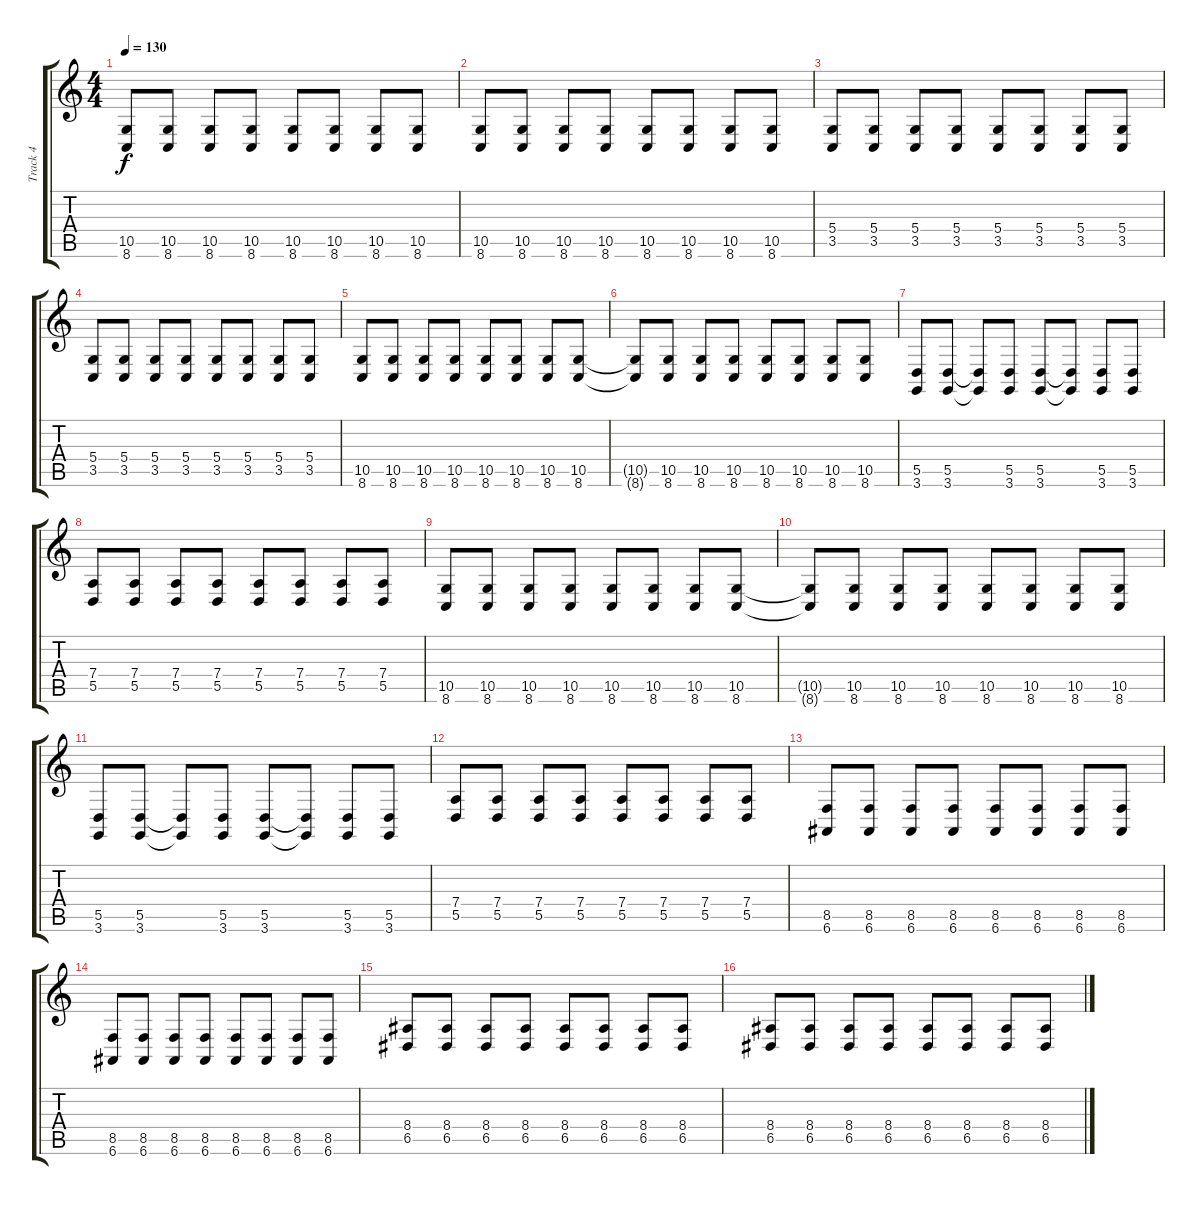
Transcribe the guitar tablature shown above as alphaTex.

\track ("Track 4" "Track 4") {instrument brightacousticpiano}
\staff {score tabs}
\tuning (E4 B3 G3 D3 A2 E2) {hide}
\ts (4 4)
\tempo 130
\clef g2
\ks c
(10.5 8.6).8{dy f} (10.5 8.6).8 (10.5 8.6).8 (10.5 8.6).8 (10.5 8.6).8 (10.5 8.6).8 (10.5 8.6).8 (10.5 8.6).8 |
(10.5 8.6).8 (10.5 8.6).8 (10.5 8.6).8 (10.5 8.6).8 (10.5 8.6).8 (10.5 8.6).8 (10.5 8.6).8 (10.5 8.6).8 |
(5.4 3.5).8 (5.4 3.5).8 (5.4 3.5).8 (5.4 3.5).8 (5.4 3.5).8 (5.4 3.5).8 (5.4 3.5).8 (5.4 3.5).8 |
(5.4 3.5).8 (5.4 3.5).8 (5.4 3.5).8 (5.4 3.5).8 (5.4 3.5).8 (5.4 3.5).8 (5.4 3.5).8 (5.4 3.5).8 |
(10.5 8.6).8{volume 16} (10.5 8.6).8 (10.5 8.6).8 (10.5 8.6).8 (10.5 8.6).8 (10.5 8.6).8 (10.5 8.6).8 (10.5 8.6).8 |
(10.5{t} 8.6{t}).8 (10.5 8.6).8 (10.5 8.6).8 (10.5 8.6).8 (10.5 8.6).8 (10.5 8.6).8 (10.5 8.6).8 (10.5 8.6).8 |
(5.5 3.6).8 (5.5 3.6).8 (5.5{t} 3.6{t}).8 (5.5 3.6).8 (5.5 3.6).8 (5.5{t} 3.6{t}).8 (5.5 3.6).8 (5.5 3.6).8 |
(7.4 5.5).8 (7.4 5.5).8 (7.4 5.5).8 (7.4 5.5).8 (7.4 5.5).8 (7.4 5.5).8 (7.4 5.5).8 (7.4 5.5).8 |
(10.5 8.6).8 (10.5 8.6).8 (10.5 8.6).8 (10.5 8.6).8 (10.5 8.6).8 (10.5 8.6).8 (10.5 8.6).8 (10.5 8.6).8 |
(10.5{t} 8.6{t}).8 (10.5 8.6).8 (10.5 8.6).8 (10.5 8.6).8 (10.5 8.6).8 (10.5 8.6).8 (10.5 8.6).8 (10.5 8.6).8 |
(5.5 3.6).8 (5.5 3.6).8 (5.5{t} 3.6{t}).8 (5.5 3.6).8 (5.5 3.6).8 (5.5{t} 3.6{t}).8 (5.5 3.6).8 (5.5 3.6).8 |
(7.4 5.5).8 (7.4 5.5).8 (7.4 5.5).8 (7.4 5.5).8 (7.4 5.5).8 (7.4 5.5).8 (7.4 5.5).8 (7.4 5.5).8 |
(8.5 6.6).8{volume 13 instrument brightacousticpiano} (8.5 6.6).8 (8.5 6.6).8 (8.5 6.6).8 (8.5 6.6).8 (8.5 6.6).8 (8.5 6.6).8 (8.5 6.6).8 |
(8.5 6.6).8 (8.5 6.6).8 (8.5 6.6).8 (8.5 6.6).8 (8.5 6.6).8 (8.5 6.6).8 (8.5 6.6).8 (8.5 6.6).8 |
(8.4 6.5).8 (8.4 6.5).8 (8.4 6.5).8 (8.4 6.5).8 (8.4 6.5).8 (8.4 6.5).8 (8.4 6.5).8 (8.4 6.5).8 |
(8.4 6.5).8 (8.4 6.5).8 (8.4 6.5).8 (8.4 6.5).8 (8.4 6.5).8 (8.4 6.5).8 (8.4 6.5).8 (8.4 6.5).8
